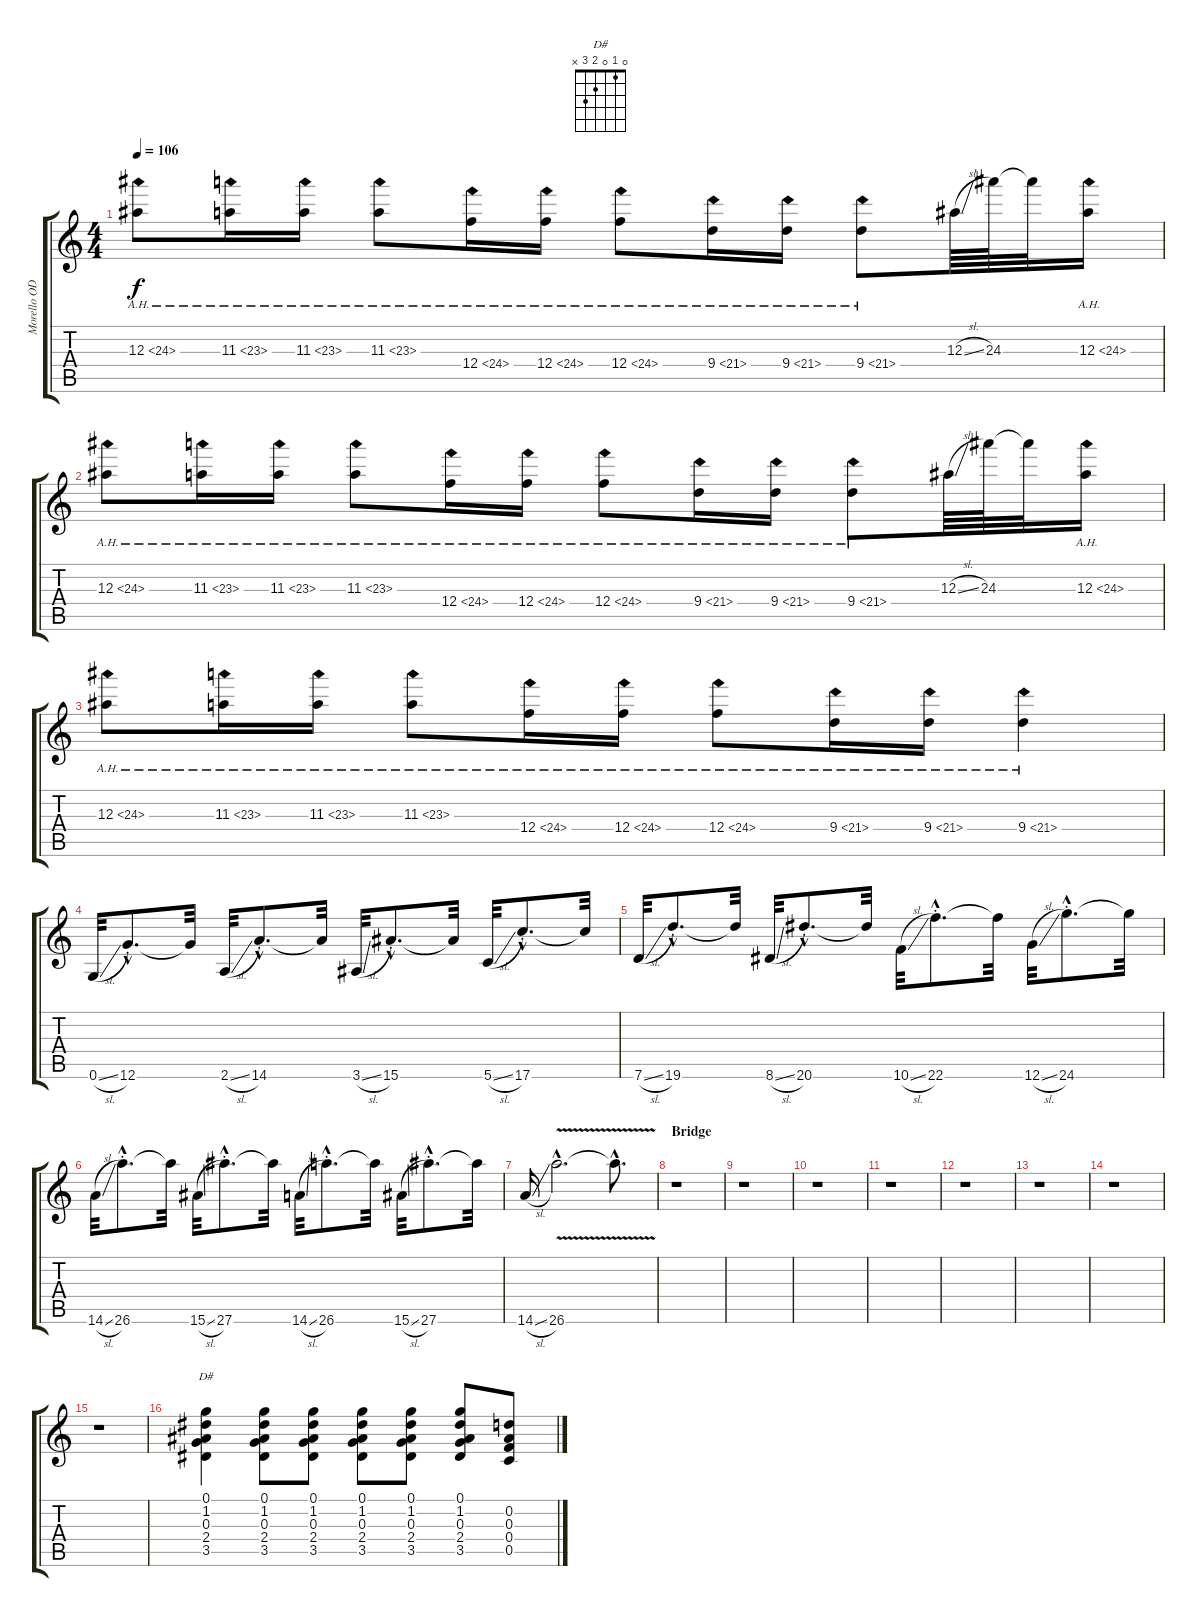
\track ("Morello OD/Whammy" "Morello OD") {instrument overdrivenguitar}
\staff {score tabs}
\tuning (G4 D4 Bb3 F3 C3 G2) {hide}
\chord ("D#" 0 1 0 2 3 x)
\ts (4 4)
\tempo 106
\clef g2
\ks c
12.3{ah 12}.8{dy f} 11.3{ah 12}.16 11.3{ah 12}.16 11.3{ah 12}.8 12.4{ah 12}.16 12.4{ah 12}.16 12.4{ah 12}.8 9.4{ah 12}.16 9.4{ah 12}.16 9.4{ah 12}.8 12.3{sl}.64 24.3.64 24.3{t}.32 12.3{ah 12}.16 |
12.3{ah 12}.8 11.3{ah 12}.16 11.3{ah 12}.16 11.3{ah 12}.8 12.4{ah 12}.16 12.4{ah 12}.16 12.4{ah 12}.8 9.4{ah 12}.16 9.4{ah 12}.16 9.4{ah 12}.8 12.3{sl}.64 24.3.64 24.3{t}.32 12.3{ah 12}.16 |
12.3{ah 12}.8 11.3{ah 12}.16 11.3{ah 12}.16 11.3{ah 12}.8 12.4{ah 12}.16 12.4{ah 12}.16 12.4{ah 12}.8 9.4{ah 12}.16 9.4{ah 12}.16 9.4{ah 12}.4 |
0.6{sl}.32 12.6{hac st}.8{d} 12.6{t}.32 2.6{sl}.32 14.6{hac st}.8{d} 14.6{t}.32 3.6{sl}.32 15.6{hac st}.8{d} 15.6{t}.32 5.6{sl}.32 17.6{hac st}.8{d} 17.6{t}.32 |
7.6{sl}.32 19.6{hac st}.8{d} 19.6{t}.32 8.6{sl}.32 20.6{hac st}.8{d} 20.6{t}.32 10.6{sl}.32 22.6{hac st}.8{d} 22.6{t}.32 12.6{sl}.32 24.6{hac st}.8{d} 24.6{t}.32 |
14.6{sl}.32 26.6{hac st}.8{d} 26.6{t}.32 15.6{sl}.32 27.6{hac st}.8{d} 27.6{t}.32 14.6{sl}.32 26.6{hac st}.8{d} 26.6{t}.32 15.6{sl}.32 27.6{hac st}.8{d} 27.6{t}.32 |
14.6{sl}.16 26.6{v hac}.2{d} 26.6{hac t}.8{d} |
\section ("" "Bridge")
r.1 |
r.1 |
r.1 |
r.1 |
r.1 |
r.1 |
r.1 |
r.1 |
(0.1 1.2 0.3 2.4 3.5).4{ch "D#" volume 7} (0.1 1.2 0.3 2.4 3.5).8 (0.1 1.2 0.3 2.4 3.5).8 (0.1 1.2 0.3 2.4 3.5).8 (0.1 1.2 0.3 2.4 3.5).8 (0.1 1.2 0.3 2.4 3.5).8 (0.2 0.3 0.4 0.5).8
